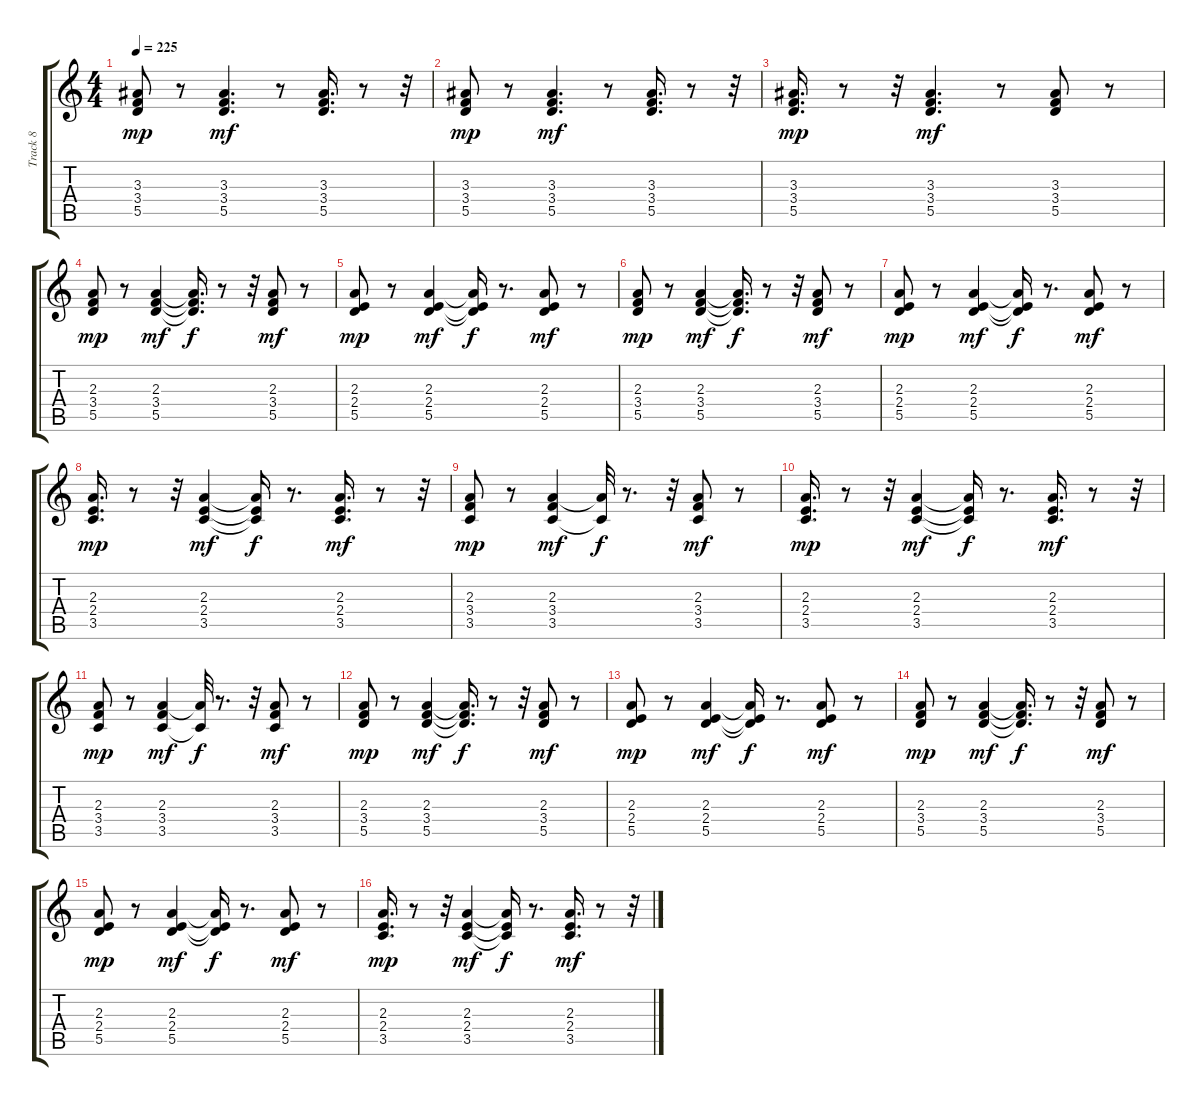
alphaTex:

\track ("Track 8" "Track 8") {instrument acousticguitarsteel}
\staff {score tabs}
\tuning (E4 B3 G3 D3 A2 E2) {hide}
\ts (4 4)
\tempo 225
\clef g2
\ks c
(3.3 3.4 5.5).8{dy mp} r.8 (3.3 3.4 5.5).4{d dy mf} r.8 (3.3 3.4 5.5).16{d} r.8 r.32 |
(3.3 3.4 5.5).8{dy mp} r.8 (3.3 3.4 5.5).4{d dy mf} r.8 (3.3 3.4 5.5).16{d} r.8 r.32 |
(3.3 3.4 5.5).16{d dy mp} r.8 r.32 (3.3 3.4 5.5).4{d dy mf} r.8 (3.3 3.4 5.5).8 r.8 |
(2.3 3.4 5.5).8{dy mp} r.8 (2.3 3.4 5.5).4{dy mf} (2.3{t} 3.4{t} 5.5{t}).16{d dy f} r.8 r.32 (2.3 3.4 5.5).8{dy mf} r.8 |
(2.3 2.4 5.5).8{dy mp} r.8 (2.3 2.4 5.5).4{dy mf} (2.3{t} 2.4{t} 5.5{t}).16{dy f} r.8{d} (2.3 2.4 5.5).8{dy mf} r.8 |
(2.3 3.4 5.5).8{dy mp} r.8 (2.3 3.4 5.5).4{dy mf} (2.3{t} 3.4{t} 5.5{t}).16{d dy f} r.8 r.32 (2.3 3.4 5.5).8{dy mf} r.8 |
(2.3 2.4 5.5).8{dy mp} r.8 (2.3 2.4 5.5).4{dy mf} (2.3{t} 2.4{t} 5.5{t}).16{dy f} r.8{d} (2.3 2.4 5.5).8{dy mf} r.8 |
(2.3 2.4 3.5).16{d dy mp} r.8 r.32 (2.3 2.4 3.5).4{dy mf} (2.3{t} 2.4{t} 3.5{t}).16{dy f} r.8{d} (2.3 2.4 3.5).16{d dy mf} r.8 r.32 |
(2.3 3.4 3.5).8{dy mp} r.8 (2.3 3.4 3.5).4{dy mf} (2.3{t} 3.5{t}).32{dy f} r.8{d} r.32 (2.3 3.4 3.5).8{dy mf} r.8 |
(2.3 2.4 3.5).16{d dy mp} r.8 r.32 (2.3 2.4 3.5).4{dy mf} (2.3{t} 2.4{t} 3.5{t}).16{dy f} r.8{d} (2.3 2.4 3.5).16{d dy mf} r.8 r.32 |
(2.3 3.4 3.5).8{dy mp} r.8 (2.3 3.4 3.5).4{dy mf} (2.3{t} 3.5{t}).32{dy f} r.8{d} r.32 (2.3 3.4 3.5).8{dy mf} r.8 |
(2.3 3.4 5.5).8{dy mp} r.8 (2.3 3.4 5.5).4{dy mf} (2.3{t} 3.4{t} 5.5{t}).16{d dy f} r.8 r.32 (2.3 3.4 5.5).8{dy mf} r.8 |
(2.3 2.4 5.5).8{dy mp} r.8 (2.3 2.4 5.5).4{dy mf} (2.3{t} 2.4{t} 5.5{t}).16{dy f} r.8{d} (2.3 2.4 5.5).8{dy mf} r.8 |
(2.3 3.4 5.5).8{dy mp} r.8 (2.3 3.4 5.5).4{dy mf} (2.3{t} 3.4{t} 5.5{t}).16{d dy f} r.8 r.32 (2.3 3.4 5.5).8{dy mf} r.8 |
(2.3 2.4 5.5).8{dy mp} r.8 (2.3 2.4 5.5).4{dy mf} (2.3{t} 2.4{t} 5.5{t}).16{dy f} r.8{d} (2.3 2.4 5.5).8{dy mf} r.8 |
(2.3 2.4 3.5).16{d dy mp} r.8 r.32 (2.3 2.4 3.5).4{dy mf} (2.3{t} 2.4{t} 3.5{t}).16{dy f} r.8{d} (2.3 2.4 3.5).16{d dy mf} r.8 r.32
